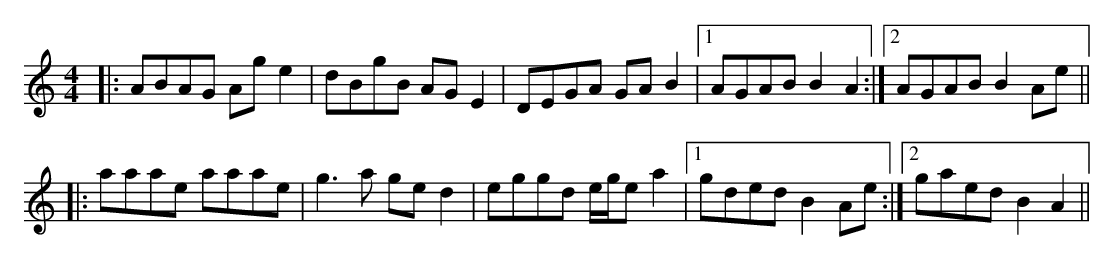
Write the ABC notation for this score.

X:1
M:4/4
K:Amin
|: ABAG Age2 | dBgB AGE2 | DEGA GAB2 |1 AGAB B2A2 :|2 AGAB B2Ae ||
|: aaae aaae | g3a ged2 | eggd e/g/ea2 |1 gded B2Ae :|2 gaed B2A2 ||
